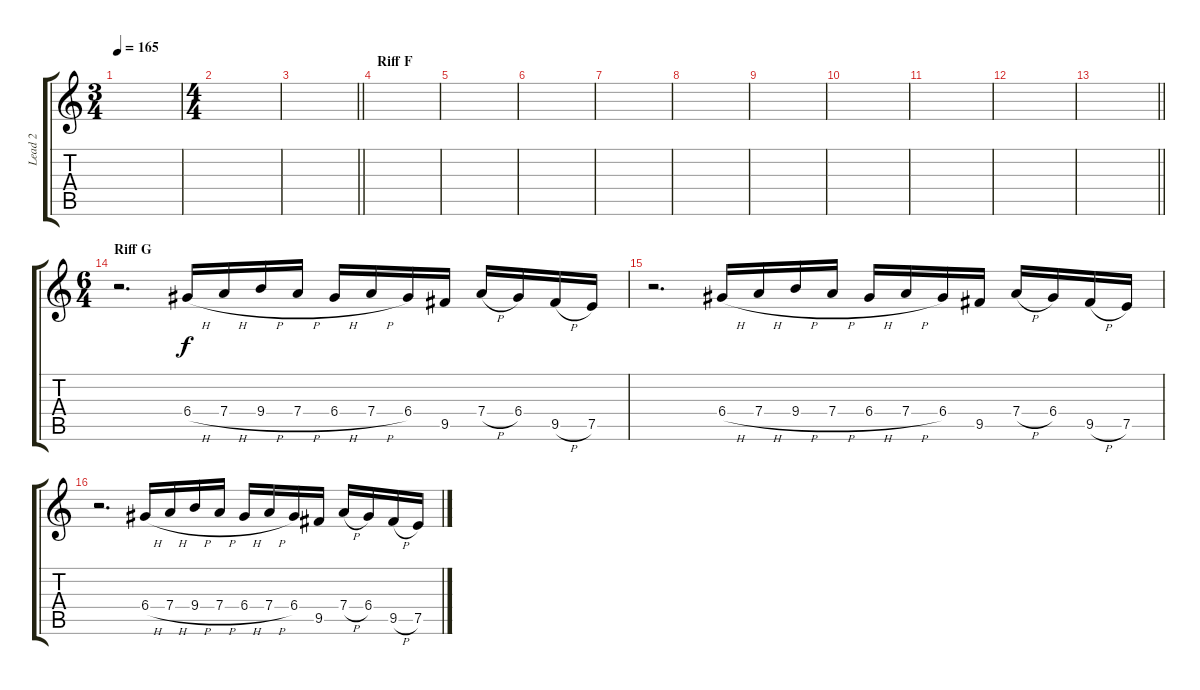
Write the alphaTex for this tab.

\track ("Lead 2" "Lead 2") {instrument distortionguitar}
\staff {score tabs}
\tuning (E4 B3 G3 D3 A2 E2) {hide}
\ts (3 4)
\tempo 165
\clef g2
\ks c
|
\ts (4 4)
|
\barLineRight lightlight
|
\section ("" "Riff F")
|
|
|
|
|
|
|
|
|
\barLineRight lightlight
|
\ts (6 4)
\section ("" "Riff G")
r.2{d} 6.4{h}.16 7.4{h}.16 9.4{h}.16 7.4{h}.16 6.4{h}.16 7.4{h}.16 6.4.16 9.5.16 7.4{h}.16 6.4.16 9.5{h}.16 7.5.16 |
r.2{d} 6.4{h}.16 7.4{h}.16 9.4{h}.16 7.4{h}.16 6.4{h}.16 7.4{h}.16 6.4.16 9.5.16 7.4{h}.16 6.4.16 9.5{h}.16 7.5.16 |
r.2{d} 6.4{h}.16 7.4{h}.16 9.4{h}.16 7.4{h}.16 6.4{h}.16 7.4{h}.16 6.4.16 9.5.16 7.4{h}.16 6.4.16 9.5{h}.16 7.5.16
